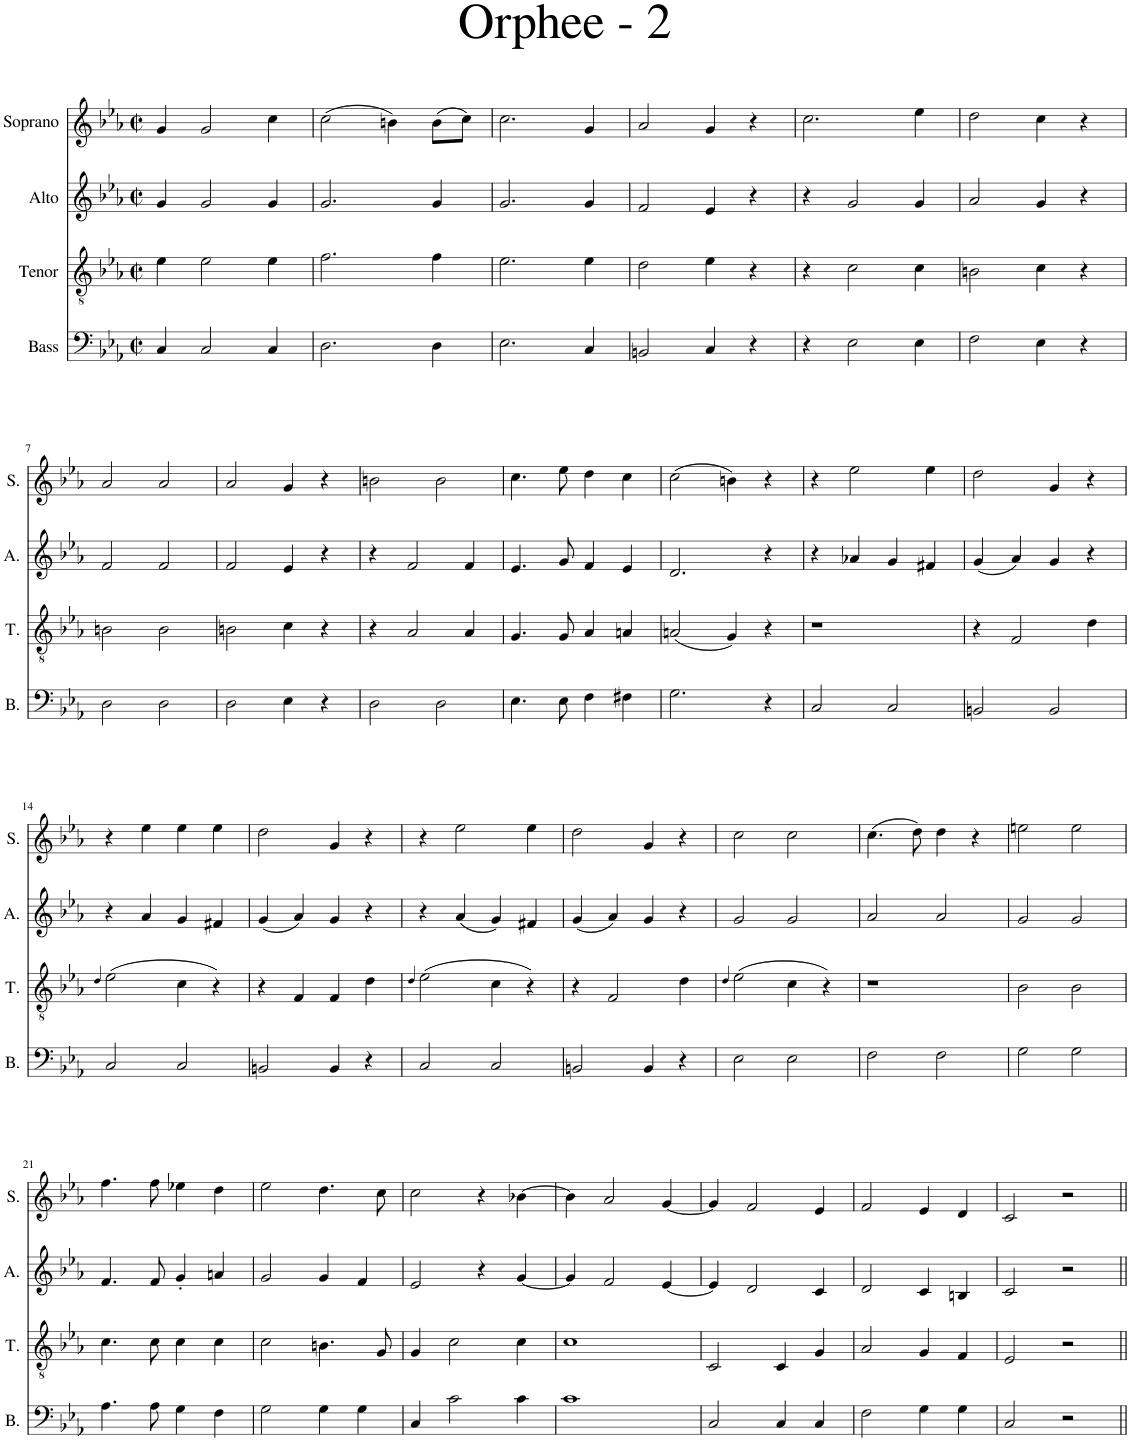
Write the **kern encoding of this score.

**kern	**kern	**kern	**kern
*part4	*part3	*part2	*part1
*staff4	*staff3	*staff2	*staff1
*I"Bass	*I"Tenor	*I"Alto	*I"Soprano
*I'B.	*I'T.	*I'A.	*I'S.
*clefF4	*clefGv2	*clefG2	*clefG2
*k[b-e-a-]	*k[b-e-a-]	*k[b-e-a-]	*k[b-e-a-]
*M2/2	*M2/2	*M2/2	*M2/2
*met(c|)	*met(c|)	*met(c|)	*met(c|)
=1	=1	=1	=1
4C/	4e-\	4g/	4g/
2C/	2e-\	2g/	2g/
4C/	4e-\	4g/	4cc\
=2	=2	=2	=2
2.D\	2.f\	2.g/	(2cc\
.	.	.	4bn\)
4D\	4f\	4g/	(8b\L
.	.	.	8cc\J)
=3	=3	=3	=3
2.E-\	2.e-\	2.g/	2.cc\
4C/	4e-\	4g/	4g/
=4	=4	=4	=4
2BBn/	2d\	2f/	2a-/
4C/	4e-\	4e-/	4g/
4r	4r	4r	4r
=5	=5	=5	=5
4r	4r	4r	2.cc\
2E-\	2c\	2g/	.
4E-\	4c\	4g/	4ee-\
=6	=6	=6	=6
2F\	2Bn\	2a-/	2dd\
4E-\	4c\	4g/	4cc\
4r	4r	4r	4r
!!LO:LB:g=z
=7	=7	=7	=7
2D\	2Bn\	2f/	2a-/
2D\	2B\	2f/	2a-/
=8	=8	=8	=8
2D\	2Bn\	2f/	2a-/
4E-\	4c\	4e-/	4g/
4r	4r	4r	4r
=9	=9	=9	=9
2D\	4r	4r	2bn\
.	2A-/	2f/	.
2D\	.	.	2b\
.	4A-/	4f/	.
=10	=10	=10	=10
4.E-\	4.G/	4.e-/	4.cc\
8E-\	8G/	8g/	8ee-\
4F\	4A-/	4f/	4dd\
4F#X\	4An/	4e-/	4cc\
=11	=11	=11	=11
2.G\	(2An/	2.d/	(2cc\
.	4G/)	.	4bn\)
4r	4r	4r	4r
=12	=12	=12	=12
2C/	1r	4r	4r
.	.	4a-X/	2ee-\
2C/	.	4g/	.
.	.	4f#X/	4ee-\
=13	=13	=13	=13
2BBn/	4r	(4g/	2dd\
.	2F/	4a-/)	.
2BB/	.	4g/	4g/
.	4d\	4r	4r
!!LO:LB:g=z
=14	=14	=14	=14
.	4qd/	.	.
2C/	(2e-\	4r	4r
.	.	4a-/	4ee-\
2C/	4c\	4g/	4ee-\
.	4r)	4f#X/	4ee-\
=15	=15	=15	=15
2BBn/	4r	(4g/	2dd\
.	4F/	4a-/)	.
4BB/	4F/	4g/	4g/
4r	4d\	4r	4r
=16	=16	=16	=16
.	4qd/	.	.
2C/	(2e-\	4r	4r
.	.	(4a-/	2ee-\
2C/	4c\	4g/)	.
.	4r)	4f#X/	4ee-\
=17	=17	=17	=17
2BBn/	4r	(4g/	2dd\
.	2F/	4a-/)	.
4BB/	.	4g/	4g/
4r	4d\	4r	4r
=18	=18	=18	=18
.	4qd/	.	.
2E-\	(2e-\	2g/	2cc\
2E-\	4c\	2g/	2cc\
.	4r)	.	.
=19	=19	=19	=19
2F\	1r	2a-/	(4.cc\
.	.	.	8dd\)
2F\	.	2a-/	4dd\
.	.	.	4r
=20	=20	=20	=20
2G\	2B-\	2g/	2een\
2G\	2B-\	2g/	2ee\
!!LO:LB:g=z
=21	=21	=21	=21
4.A-\	4.c\	4.f/	4.ff\
8A-\	8c\	8f/	8ff\
4G\	4c\	4g'/	4ee-X\
4F\	4c\	4an/	4dd\
=22	=22	=22	=22
2G\	2c\	2g/	2ee-\
4G\	4.Bn\	4g/	4.dd\
4G\	.	4f/	.
.	8G/	.	8cc\
=23	=23	=23	=23
4C/	4G/	2e-/	2cc\
2c\	2c\	.	.
.	.	4r	4r
4c\	4c\	[4g/	[4b-X\
=24	=24	=24	=24
1c	1c	4g/]	4b-\]
.	.	2f/	2a-/
.	.	[4e-/	[4g/
=25	=25	=25	=25
2C/	2C/	4e-/]	4g/]
.	.	2d/	2f/
4C/	4C/	.	.
4C/	4G/	4c/	4e-/
=26	=26	=26	=26
2F\	2A-/	2d/	2f/
4G\	4G/	4c/	4e-/
4G\	4F/	4Bn/	4d/
=27	=27	=27	=27
2C/	2E-/	2c/	2c/
2r	2r	2r	2r
=||	=||	=||	=||
*-	*-	*-	*-
